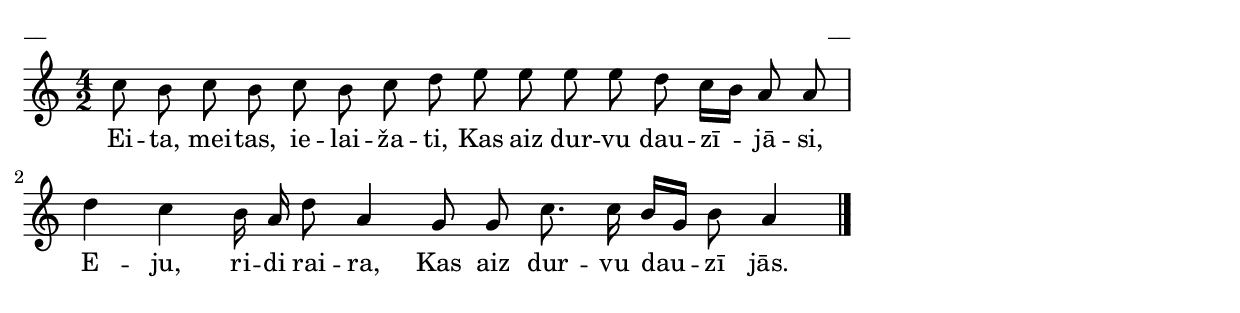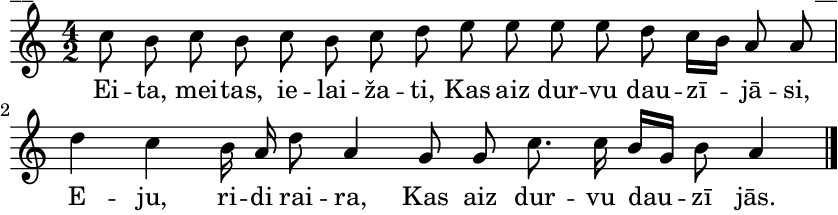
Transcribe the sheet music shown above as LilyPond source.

\version "2.13.18"
#(ly:set-option 'crop #t)

%\header {
%    title = "Eita, meitas, ielaižat"
%}
%#(set-global-staff-size 18)
\paper {
line-width = 14\cm
left-margin = 0.4\cm
between-system-padding = 0.1\cm
between-system-space = 0.1\cm
}
\layout {
indent = #0
ragged-last = ##f
}


voiceA = \relative c'' {
\clef "treble"
\key a \minor
\time 4/2
c8 b c b c b c d e e e e d c16[ b] a8 a |
d4 c b16 a d8 a4 g8 g c8. c16 b16[ g] b8 a4
\bar "|."
} 

lyricA = \lyricmode {
Ei -- ta, mei -- tas, ie -- lai -- ža -- ti, 
Kas aiz dur -- vu dau -- zī -- jā -- si, 
E -- ju, ri -- di rai -- ra, 
Kas aiz dur -- vu dau -- zī jās.
}

fullScore = <<
\new Staff {
<<
\new Voice = "voiceA" { \oneVoice \autoBeamOff \voiceA }
\new Lyrics \lyricsto "voiceA" \lyricA
>>
}
>>

\score {
\fullScore
\header { piece = "__" opus = "__" }
}
\markup { \with-color #(x11-color 'white) \sans \smaller "__" }
\score {
\unfoldRepeats
\fullScore
\midi {
\context { \Staff \remove "Staff_performer" }
\context { \Voice \consists "Staff_performer" }
}
}



